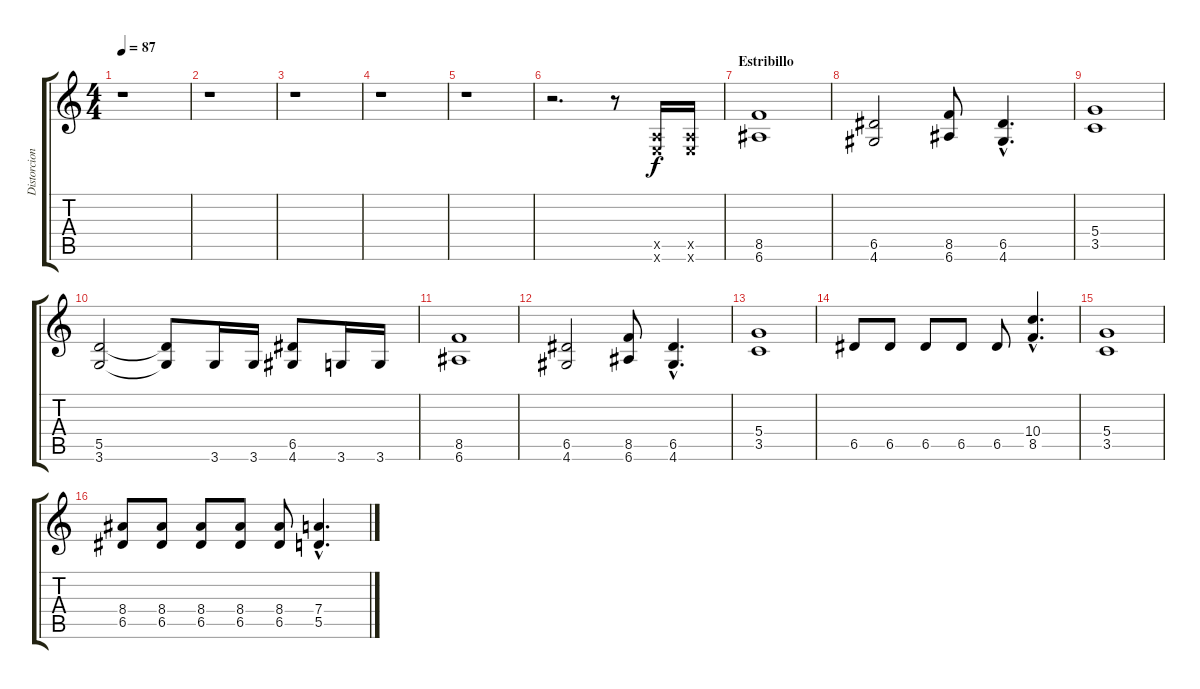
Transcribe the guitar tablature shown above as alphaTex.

\track ("Distorcion I" "Distorcion") {instrument distortionguitar}
\staff {score tabs}
\tuning (E4 B3 G3 D3 A2 E2) {hide}
\ts (4 4)
\tempo 87
\clef g2
\ks c
r.1{dy f} |
r.1 |
r.1 |
r.1 |
r.1 |
r.2{d} r.8 (0.5{x} 0.6{x}).16 (0.5{x} 0.6{x}).16 |
\section ("" "Estribillo")
(8.5 6.6).1 |
(6.5 4.6).2 (8.5 6.6).8 (6.5{hac} 4.6{hac}).4{d} |
(5.4 3.5).1 |
(5.5 3.6).2 (5.5{t} 3.6{t}).8 3.6.16 3.6.16 (6.5 4.6).8 3.6.16 3.6.16 |
(8.5 6.6).1 |
(6.5 4.6).2 (8.5 6.6).8 (6.5{hac} 4.6{hac}).4{d} |
(5.4 3.5).1 |
6.5.8 6.5.8 6.5.8 6.5.8 6.5.8 (10.4{hac} 8.5{hac}).4{d} |
(5.4 3.5).1 |
(8.4 6.5).8 (8.4 6.5).8 (8.4 6.5).8 (8.4 6.5).8 (8.4 6.5).8 (7.4{hac} 5.5{hac}).4{d}
